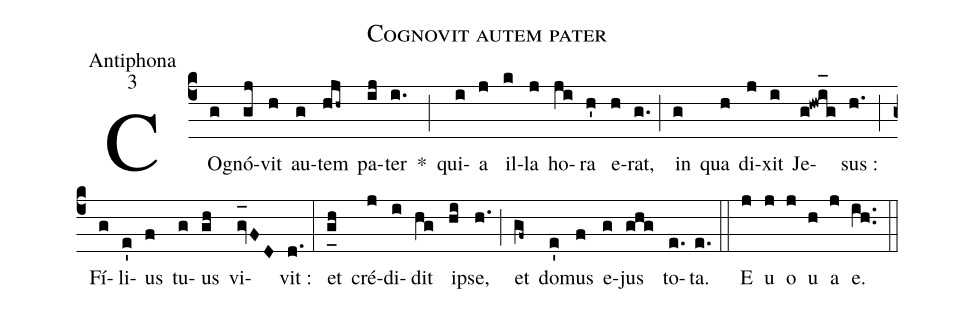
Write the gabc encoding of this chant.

name:Cognovit autem pater;
office-part:Antiphona;
mode:3;
%%
(c4) CO(g)gnó(gj)vit(h) au(g)tem(hjh~) pa(ij)ter(i.) *(;) qui(i)a(j) il(k)la(j) ho(ji)ra(h') e(h)rat,(g.) (;) in(g) qua(h) di(j)xit(i) Je(g!hwi_[oh:h]g)sus :(h.) (;) Fí(g)li(e')us(f) tu(g)us(gh) vi(gv_[oh:h]FD)vit :(d.) (:) et(g_[uh:l]h) cré(j)di(i)dit(hg) i(hi)pse,(h.) (;) et(gf~) do(e')mus(f) e(g)jus(ghg) to(e.)ta.(e.) (::) <eu>E(j) u(j) o(j) u(h) a(j) e.</eu>(ih..) (::)
